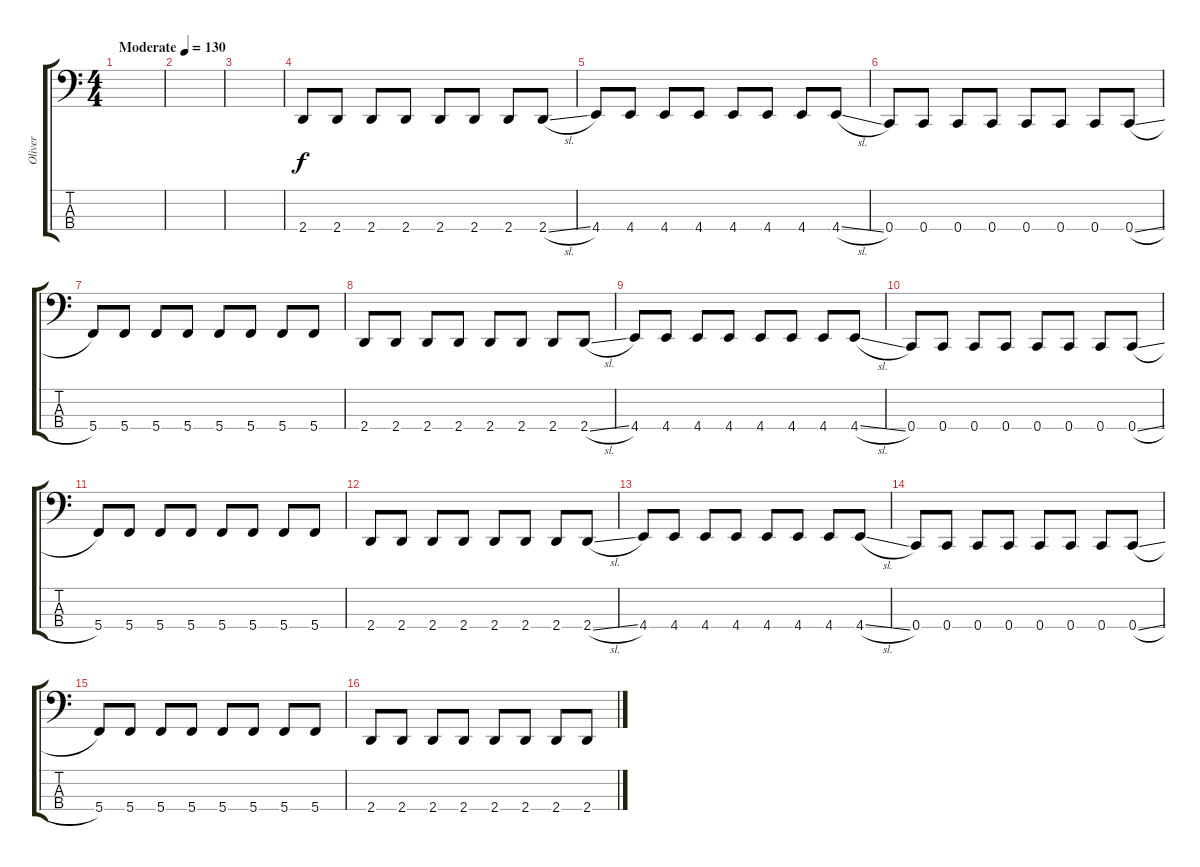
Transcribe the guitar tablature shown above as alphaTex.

\track ("Oliver" "Oliver") {instrument electricbassfinger}
\staff {score tabs}
\tuning (Eb2 Bb1 F1 C1) {hide}
\ts (4 4)
\tempo (130 "Moderate")
\clef f4
\ks c
|
|
|
2.4.8 2.4.8 2.4.8 2.4.8 2.4.8 2.4.8 2.4.8 2.4{sl}.8 |
4.4.8 4.4.8 4.4.8 4.4.8 4.4.8 4.4.8 4.4.8 4.4{sl}.8 |
0.4.8 0.4.8 0.4.8 0.4.8 0.4.8 0.4.8 0.4.8 0.4{sl}.8 |
5.4.8 5.4.8 5.4.8 5.4.8 5.4.8 5.4.8 5.4.8 5.4.8 |
2.4.8 2.4.8 2.4.8 2.4.8 2.4.8 2.4.8 2.4.8 2.4{sl}.8 |
4.4.8 4.4.8 4.4.8 4.4.8 4.4.8 4.4.8 4.4.8 4.4{sl}.8 |
0.4.8 0.4.8 0.4.8 0.4.8 0.4.8 0.4.8 0.4.8 0.4{sl}.8 |
5.4.8 5.4.8 5.4.8 5.4.8 5.4.8 5.4.8 5.4.8 5.4.8 |
2.4.8 2.4.8 2.4.8 2.4.8 2.4.8 2.4.8 2.4.8 2.4{sl}.8 |
4.4.8 4.4.8 4.4.8 4.4.8 4.4.8 4.4.8 4.4.8 4.4{sl}.8 |
0.4.8 0.4.8 0.4.8 0.4.8 0.4.8 0.4.8 0.4.8 0.4{sl}.8 |
5.4.8 5.4.8 5.4.8 5.4.8 5.4.8 5.4.8 5.4.8 5.4.8 |
2.4.8 2.4.8 2.4.8 2.4.8 2.4.8 2.4.8 2.4.8 2.4{sl}.8
